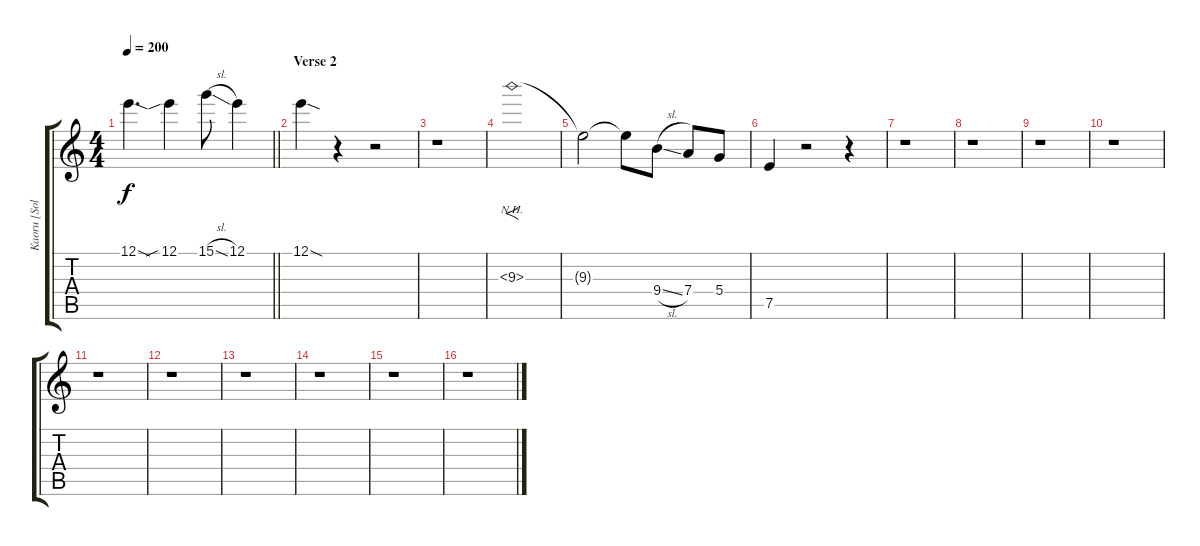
\track ("Kaoru [Solo]" "Kaoru [Sol") {instrument distortionguitar}
\staff {score tabs}
\tuning (E4 B3 G3 D3 A2 E2) {hide}
\ts (4 4)
\tempo 200
\clef g2
\barLineRight lightlight
\ks c
12.1{sod}.4{d dy f} 12.1{sib}.4 15.1{sl}.8 12.1.4 |
\section ("" "Verse 2")
12.1{sod}.4 r.4 r.2 |
r.1 |
9.3{nh}.1{f} |
9.3{t}.2 9.3{t}.8 9.4{sl}.8 7.4.8 5.4.8 |
7.5.4 r.2 r.4 |
r.1 |
r.1 |
r.1 |
r.1 |
r.1 |
r.1 |
r.1 |
r.1 |
r.1 |
r.1
